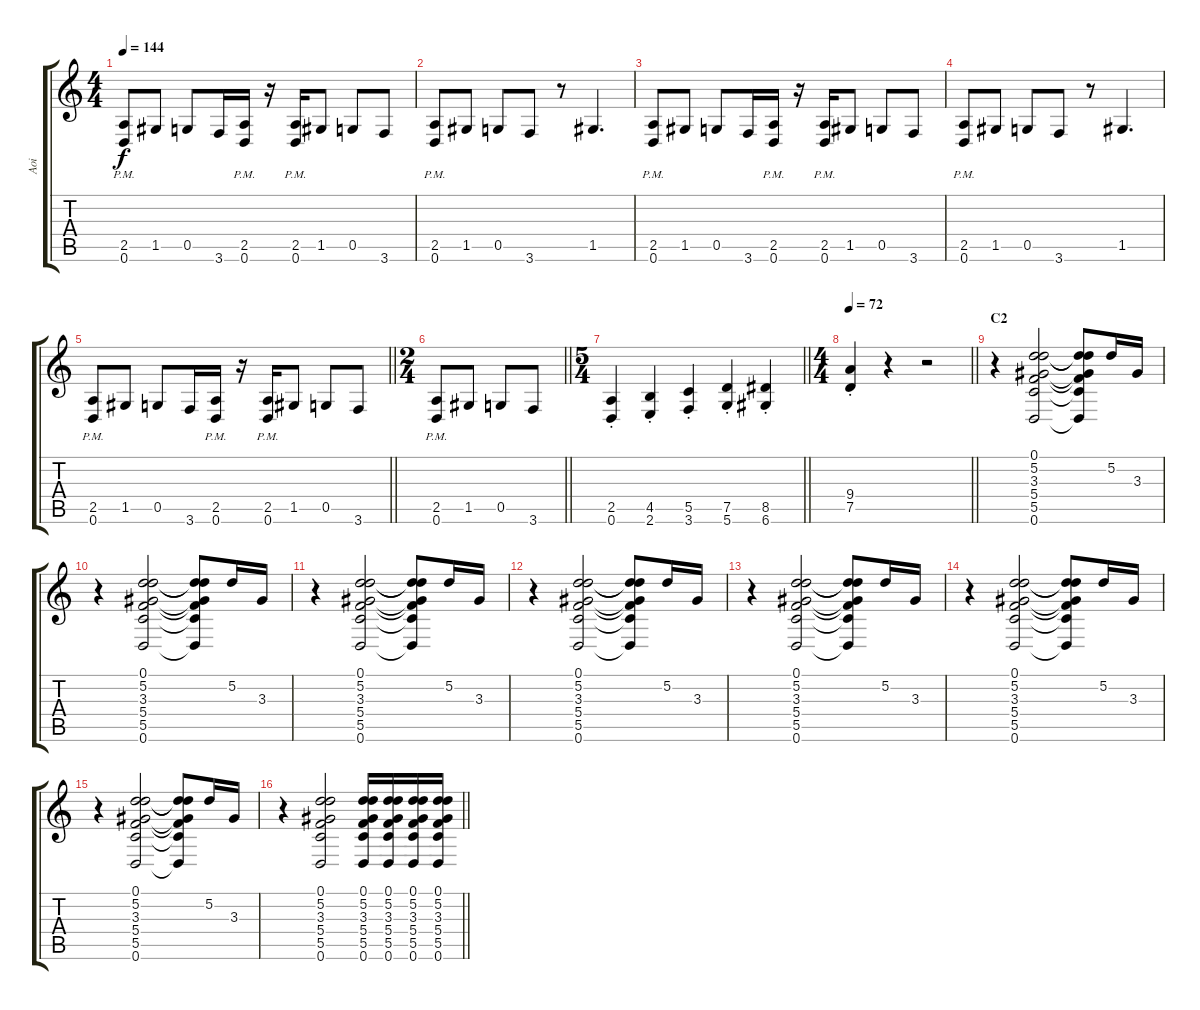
\track ("Aoi" "Aoi") {instrument distortionguitar}
\staff {score tabs}
\tuning (D4 A3 F3 C3 G2 D2) {hide}
\ts (4 4)
\tempo 144
\clef g2
\ks c
(2.5{pm} 0.6{pm}).8{dy f} 1.5.8 0.5.8 3.6.16 (2.5{pm} 0.6{pm}).16 r.16 (2.5{pm} 0.6{pm}).16 1.5.8 0.5.8 3.6.8 |
(2.5{pm} 0.6{pm}).8 1.5.8 0.5.8 3.6.8 r.8 1.5.4{d} |
(2.5{pm} 0.6{pm}).8 1.5.8 0.5.8 3.6.16 (2.5{pm} 0.6{pm}).16 r.16 (2.5{pm} 0.6{pm}).16 1.5.8 0.5.8 3.6.8 |
(2.5{pm} 0.6{pm}).8 1.5.8 0.5.8 3.6.8 r.8 1.5.4{d} |
\barLineRight lightlight
(2.5{pm} 0.6{pm}).8 1.5.8 0.5.8 3.6.16 (2.5{pm} 0.6{pm}).16 r.16 (2.5{pm} 0.6{pm}).16 1.5.8 0.5.8 3.6.8 |
\ts (2 4)
\barLineRight lightlight
(2.5{pm} 0.6{pm}).8 1.5.8 0.5.8 3.6.8 |
\ts (5 4)
\barLineRight lightlight
(2.5{st} 0.6{st}).4 (4.5{st} 2.6{st}).4 (5.5{st} 3.6{st}).4 (7.5{st} 5.6{st}).4 (8.5{st} 6.6{st}).4 |
\ts (4 4)
\tempo 72
\barLineRight lightlight
(9.4{st} 7.5{st}).4 r.4 r.2 |
\section ("" "C2")
r.4 (0.1 5.2 3.3 5.4 5.5 0.6).2 (0.1{t} 5.2{t} 3.3{t} 5.4{t} 5.5{t} 0.6{t}).8 5.2.16 3.3.16 |
r.4 (0.1 5.2 3.3 5.4 5.5 0.6).2 (0.1{t} 5.2{t} 3.3{t} 5.4{t} 5.5{t} 0.6{t}).8 5.2.16 3.3.16 |
r.4 (0.1 5.2 3.3 5.4 5.5 0.6).2 (0.1{t} 5.2{t} 3.3{t} 5.4{t} 5.5{t} 0.6{t}).8 5.2.16 3.3.16 |
r.4 (0.1 5.2 3.3 5.4 5.5 0.6).2 (0.1{t} 5.2{t} 3.3{t} 5.4{t} 5.5{t} 0.6{t}).8 5.2.16 3.3.16 |
r.4 (0.1 5.2 3.3 5.4 5.5 0.6).2 (0.1{t} 5.2{t} 3.3{t} 5.4{t} 5.5{t} 0.6{t}).8 5.2.16 3.3.16 |
r.4 (0.1 5.2 3.3 5.4 5.5 0.6).2 (0.1{t} 5.2{t} 3.3{t} 5.4{t} 5.5{t} 0.6{t}).8 5.2.16 3.3.16 |
r.4 (0.1 5.2 3.3 5.4 5.5 0.6).2 (0.1{t} 5.2{t} 3.3{t} 5.4{t} 5.5{t} 0.6{t}).8 5.2.16 3.3.16 |
\barLineRight lightlight
r.4 (0.1 5.2 3.3 5.4 5.5 0.6).2 (0.1 5.2 3.3 5.4 5.5 0.6).16 (0.1 5.2 3.3 5.4 5.5 0.6).16 (0.1 5.2 3.3 5.4 5.5 0.6).16 (0.1 5.2 3.3 5.4 5.5 0.6).16
